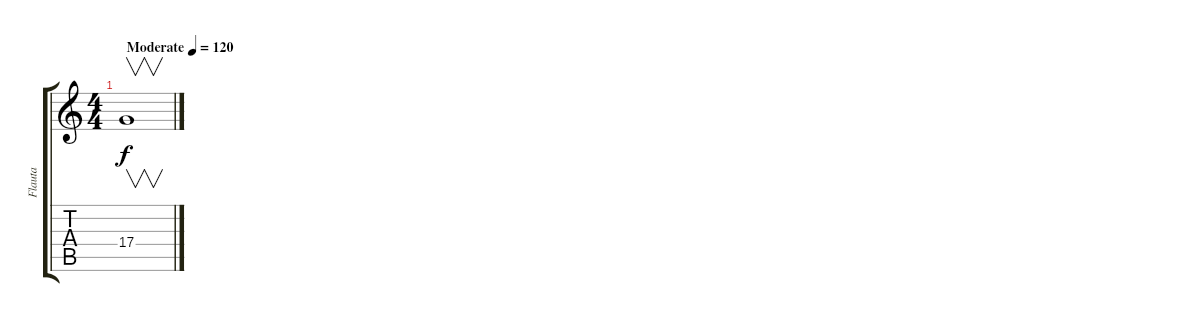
\track ("Flauta" "Flauta") {instrument flute}
\staff {score tabs}
\tuning (E4 B3 G3 D3 A2 E2) {hide}
\ts (4 4)
\tempo (120 "Moderate")
\clef g2
\ks c
17.4.1{v dy f instrument flute}
